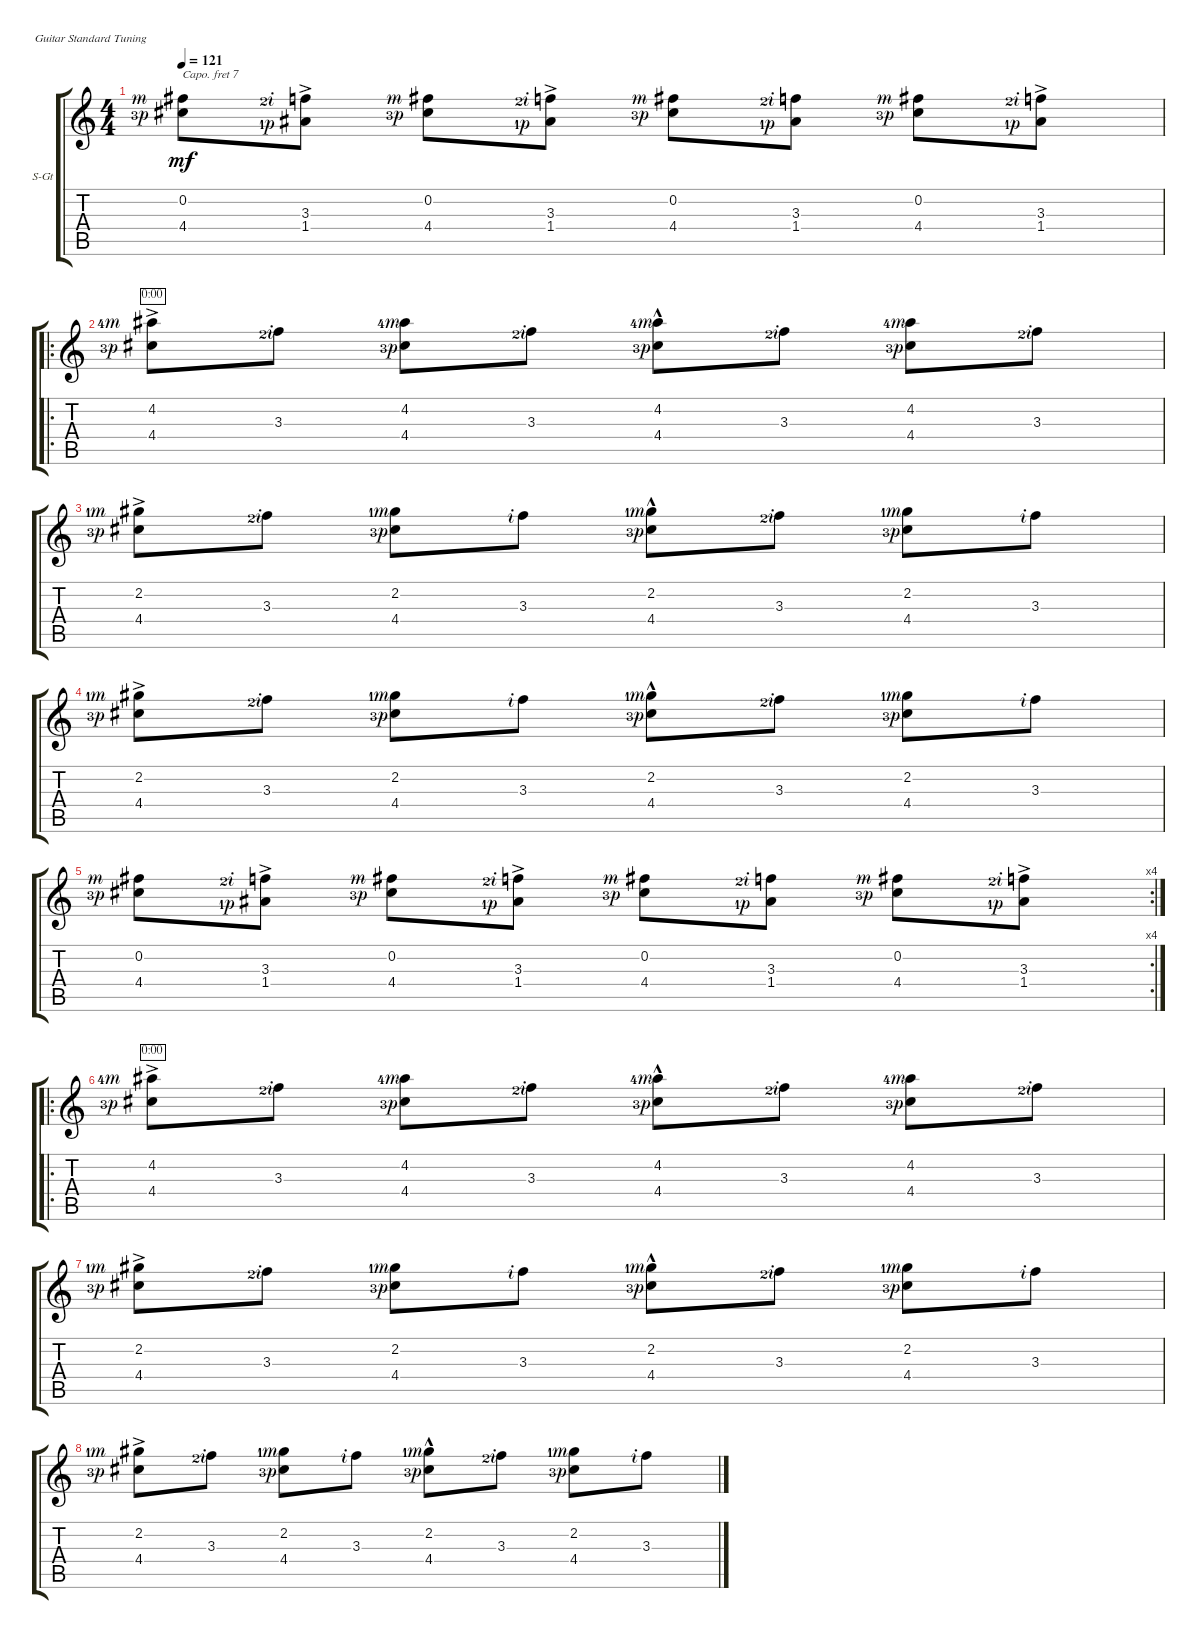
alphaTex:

\defaultSystemsLayout 4
\bracketExtendMode groupsimilarinstruments
\firstSystemTrackNameOrientation horizontal
\otherSystemsTrackNameOrientation horizontal
\track ("Guitar " "S-Gt") {instrument acousticguitarsteel}
\staff {score tabs}
\capo 7
\tuning (E4 B3 G3 D3 A2 E2)
\ts (4 4)
\tempo 121
\clef g2
\ks c
(4.4{lf 4 rf 1} 0.2{rf 3}).8{dy mf} (1.4{lf 2 rf 1} 3.3{ac lf 3 rf 2}).8 (4.4{lf 4 rf 1} 0.2{rf 3}).8 (1.4{lf 2 rf 1} 3.3{ac lf 3 rf 2}).8 (4.4{lf 4 rf 1} 0.2{rf 3}).8 (1.4{lf 2 rf 1} 3.3{lf 3 rf 2}).8 (4.4{lf 4 rf 1} 0.2{rf 3}).8 (1.4{lf 2 rf 1} 3.3{ac lf 3 rf 2}).8 |
\ro
(4.4{lf 4 rf 1} 4.2{ac lf 5 rf 3}).8{timer} 3.3{lf 3 rf 2}.8 (4.4{lf 4 rf 1} 4.2{lf 5 rf 3}).8 3.3{lf 3 rf 2}.8 (4.4{lf 4 rf 1} 4.2{hac lf 5 rf 3}).8 3.3{lf 3 rf 2}.8 (4.4{lf 4 rf 1} 4.2{lf 5 rf 3}).8 3.3{lf 3 rf 2}.8 |
(4.4{lf 4 rf 1} 2.2{ac lf 2 rf 3}).8 3.3{lf 3 rf 2}.8 (4.4{lf 4 rf 1} 2.2{lf 2 rf 3}).8 3.3{rf 2}.8 (4.4{lf 4 rf 1} 2.2{hac lf 2 rf 3}).8 3.3{lf 3 rf 2}.8 (4.4{lf 4 rf 1} 2.2{lf 2 rf 3}).8 3.3{rf 2}.8 |
(4.4{lf 4 rf 1} 2.2{ac lf 2 rf 3}).8 3.3{lf 3 rf 2}.8 (4.4{lf 4 rf 1} 2.2{lf 2 rf 3}).8 3.3{rf 2}.8 (4.4{lf 4 rf 1} 2.2{hac lf 2 rf 3}).8 3.3{lf 3 rf 2}.8 (4.4{lf 4 rf 1} 2.2{lf 2 rf 3}).8 3.3{rf 2}.8 |
\rc 4
(4.4{lf 4 rf 1} 0.2{rf 3}).8 (1.4{lf 2 rf 1} 3.3{ac lf 3 rf 2}).8 (4.4{lf 4 rf 1} 0.2{rf 3}).8 (1.4{lf 2 rf 1} 3.3{ac lf 3 rf 2}).8 (4.4{lf 4 rf 1} 0.2{rf 3}).8 (1.4{lf 2 rf 1} 3.3{lf 3 rf 2}).8 (4.4{lf 4 rf 1} 0.2{rf 3}).8 (1.4{lf 2 rf 1} 3.3{ac lf 3 rf 2}).8 |
\ro
(4.4{lf 4 rf 1} 4.2{ac lf 5 rf 3}).8{timer} 3.3{lf 3 rf 2}.8 (4.4{lf 4 rf 1} 4.2{lf 5 rf 3}).8 3.3{lf 3 rf 2}.8 (4.4{lf 4 rf 1} 4.2{hac lf 5 rf 3}).8 3.3{lf 3 rf 2}.8 (4.4{lf 4 rf 1} 4.2{lf 5 rf 3}).8 3.3{lf 3 rf 2}.8 |
(4.4{lf 4 rf 1} 2.2{ac lf 2 rf 3}).8 3.3{lf 3 rf 2}.8 (4.4{lf 4 rf 1} 2.2{lf 2 rf 3}).8 3.3{rf 2}.8 (4.4{lf 4 rf 1} 2.2{hac lf 2 rf 3}).8 3.3{lf 3 rf 2}.8 (4.4{lf 4 rf 1} 2.2{lf 2 rf 3}).8 3.3{rf 2}.8 |
(4.4{lf 4 rf 1} 2.2{ac lf 2 rf 3}).8 3.3{lf 3 rf 2}.8 (4.4{lf 4 rf 1} 2.2{lf 2 rf 3}).8 3.3{rf 2}.8 (4.4{lf 4 rf 1} 2.2{hac lf 2 rf 3}).8 3.3{lf 3 rf 2}.8 (4.4{lf 4 rf 1} 2.2{lf 2 rf 3}).8 3.3{rf 2}.8
